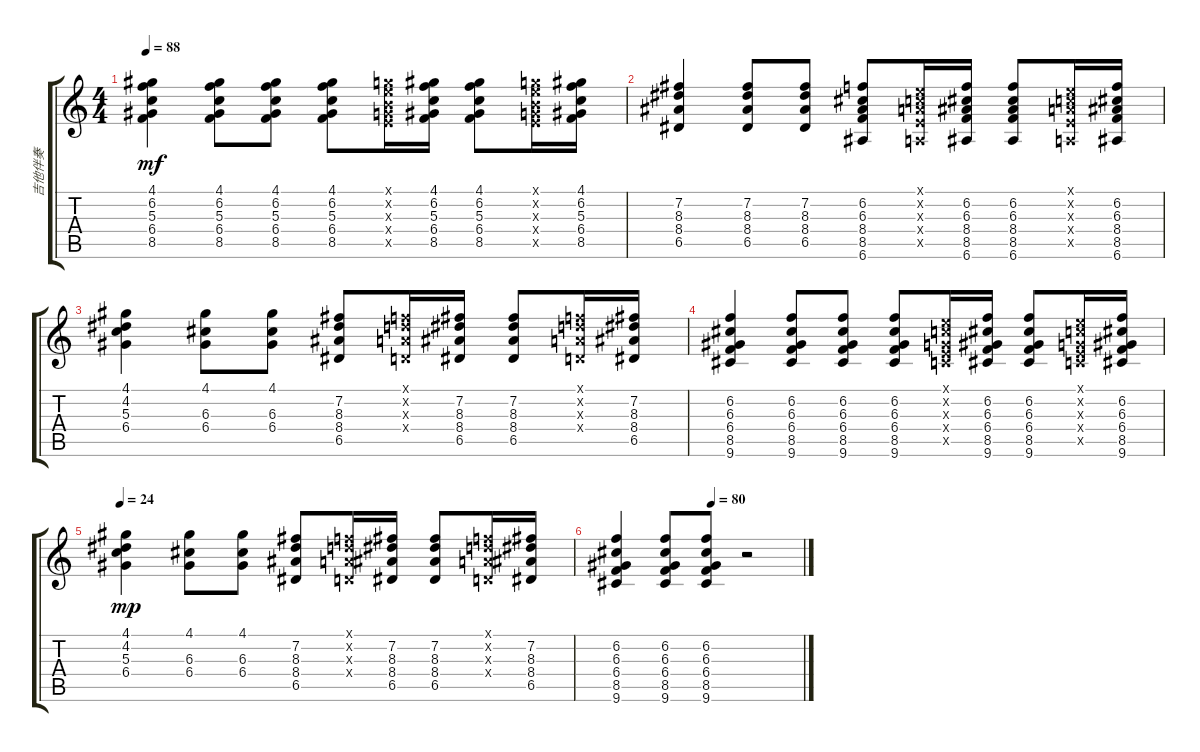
\track ("吉他伴奏" "吉他伴奏") {instrument acousticguitarsteel}
\staff {score tabs}
\tuning (E4 B3 G3 D3 A2 E2) {hide}
\ts (4 4)
\tempo 88
\clef g2
\ks c
(4.1 6.2 5.3 6.4 8.5).4{dy mf} (4.1 6.2 5.3 6.4 8.5).8 (4.1 6.2 5.3 6.4 8.5).8 (4.1 6.2 5.3 6.4 8.5).8 (3.1{x} 5.2{x} 4.3{x} 5.4{x} 7.5{x}).16 (4.1 6.2 5.3 6.4 8.5).16 (4.1 6.2 5.3 6.4 8.5).8 (3.1{x} 5.2{x} 4.3{x} 5.4{x} 7.5{x}).16 (4.1 6.2 5.3 6.4 8.5).16 |
(7.2 8.3 8.4 6.5).4 (7.2 8.3 8.4 6.5).8 (7.2 8.3 8.4 6.5).8 (6.2 6.3 8.4 8.5 6.6).8 (0.1{x} 1.2{x} 2.3{x} 2.4{x} 0.5{x}).16 (6.2 6.3 8.4 8.5 6.6).16 (6.2 6.3 8.4 8.5 6.6).8 (0.1{x} 1.2{x} 2.3{x} 2.4{x} 0.5{x}).16 (6.2 6.3 8.4 8.5 6.6).16 |
(4.1 4.2 5.3 6.4).4 (4.1 6.3 6.4).8 (4.1 6.3 6.4).8 (7.2 8.3 8.4 6.5).8 (1.1{x} 3.2{x} 2.3{x} 0.4{x}).16 (7.2 8.3 8.4 6.5).16 (7.2 8.3 8.4 6.5).8 (1.1{x} 3.2{x} 2.3{x} 0.4{x}).16 (7.2 8.3 8.4 6.5).16 |
(6.2 6.3 6.4 8.5 9.6).4 (6.2 6.3 6.4 8.5 9.6).8 (6.2 6.3 6.4 8.5 9.6).8 (6.2 6.3 6.4 8.5 9.6).8 (0.1{x} 1.2{x} 0.3{x} 2.4{x} 3.5{x}).16 (6.2 6.3 6.4 8.5 9.6).16 (6.2 6.3 6.4 8.5 9.6).8 (0.1{x} 1.2{x} 0.3{x} 2.4{x} 3.5{x}).16 (6.2 6.3 6.4 8.5 9.6).16 |
\tempo 24
(4.1 4.2 5.3 6.4).4{dy mp} (4.1 6.3 6.4).8 (4.1 6.3 6.4).8 (7.2 8.3 8.4 6.5).8 (1.1{x} 3.2{x} 2.3{x} 0.4{x}).16 (7.2 8.3 8.4 6.5).16 (7.2 8.3 8.4 6.5).8 (1.1{x} 3.2{x} 2.3{x} 0.4{x}).16 (7.2 8.3 8.4 6.5).16 |
\tempo (80 0.5)
(6.2 6.3 6.4 8.5 9.6).4 (6.2 6.3 6.4 8.5 9.6).8 (6.2 6.3 6.4 8.5 9.6).8 r.2
